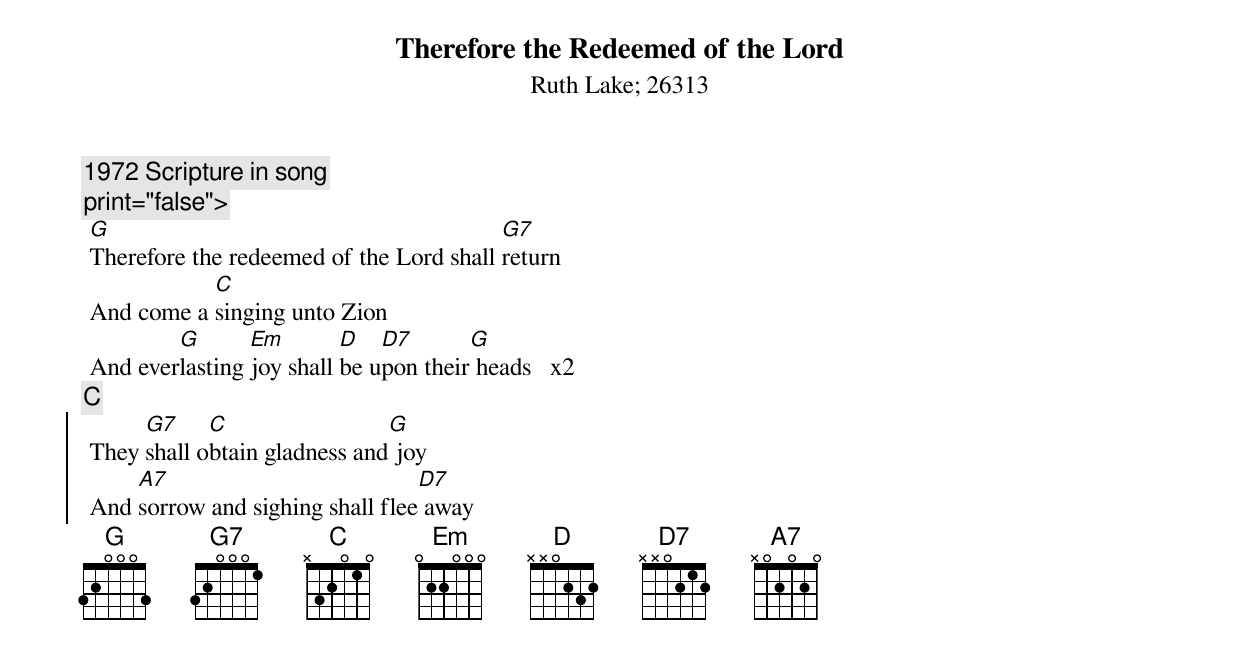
{title:Therefore the Redeemed of the Lord}
{subtitle:Ruth Lake}
{subtitle:26313}
{comment:}
{comment:1972 Scripture in song}
{comment:print="false">}
 [G]Therefore the redeemed of the Lord shall [G7]return
 And come a [C]singing unto Zion
 And ever[G]lasting [Em]joy shall [D]be u[D7]pon their[G] heads   x2
{comment:C}
{soc}
 They [G7]shall o[C]btain gladness and[G] joy
 And [A7]sorrow and sighing shall flee[D7] away
{eoc}
